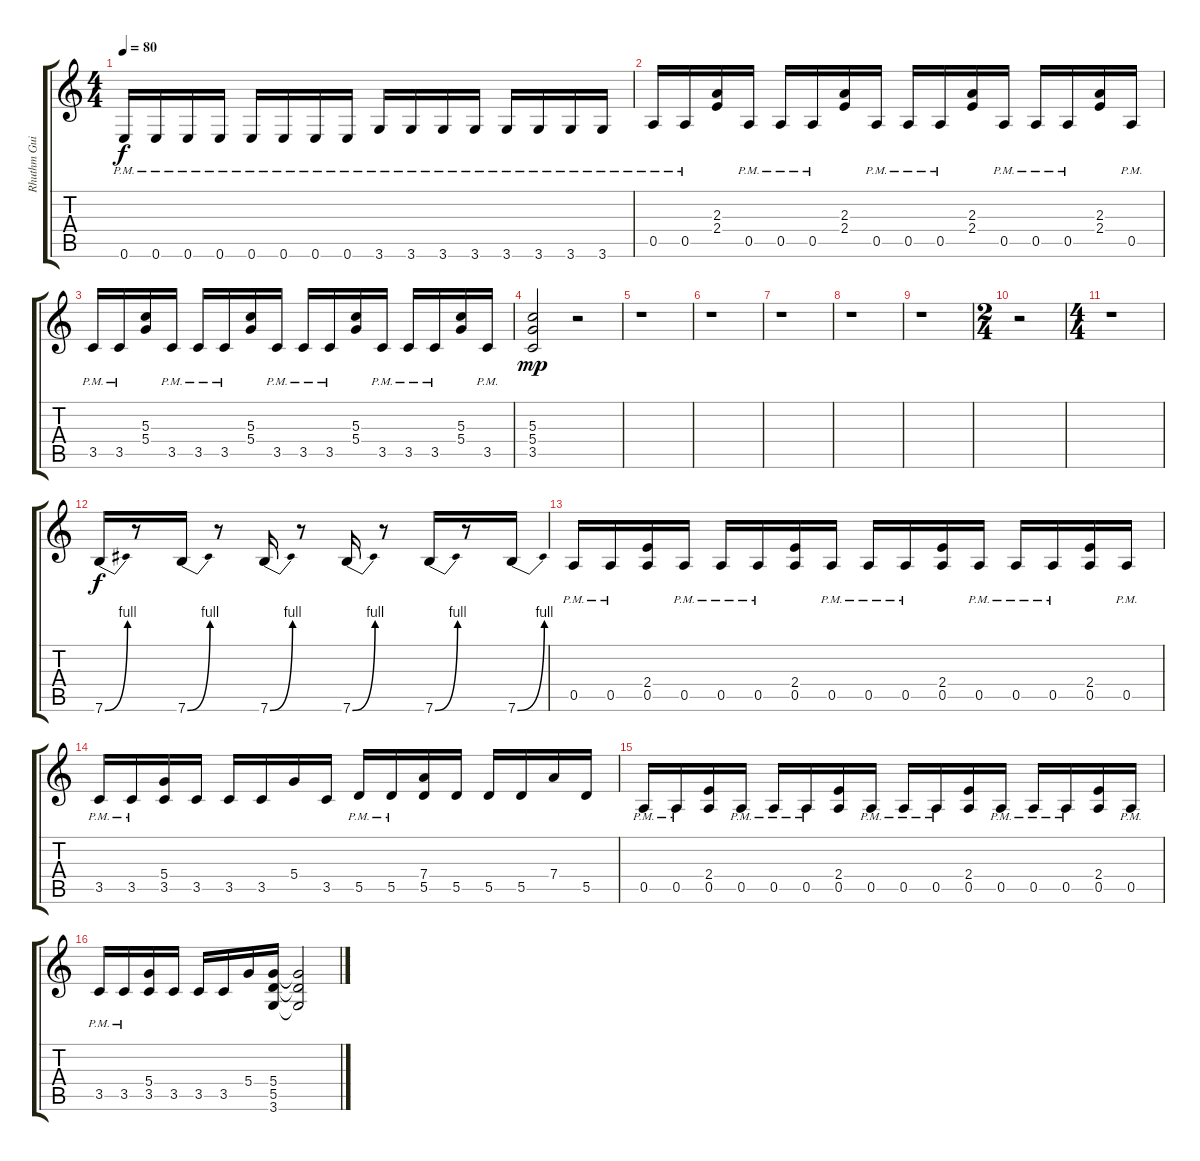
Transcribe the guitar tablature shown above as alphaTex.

\track ("Rhuthm Guitar" "Rhuthm Gui") {instrument distortionguitar}
\staff {score tabs}
\tuning (E4 B3 G3 D3 A2 E2) {hide}
\ts (4 4)
\tempo 80
\clef g2
\ks c
0.6{pm}.16{dy f} 0.6{pm}.16 0.6{pm}.16 0.6{pm}.16 0.6{pm}.16 0.6{pm}.16 0.6{pm}.16 0.6{pm}.16 3.6{pm}.16 3.6{pm}.16 3.6{pm}.16 3.6{pm}.16 3.6{pm}.16 3.6{pm}.16 3.6{pm}.16 3.6{pm}.16 |
0.5{pm}.16 0.5{pm}.16 (2.3 2.4).16 0.5{pm}.16 0.5{pm}.16 0.5{pm}.16 (2.3 2.4).16 0.5{pm}.16 0.5{pm}.16 0.5{pm}.16 (2.3 2.4).16 0.5{pm}.16 0.5{pm}.16 0.5{pm}.16 (2.3 2.4).16 0.5{pm}.16 |
3.5{pm}.16 3.5{pm}.16 (5.3 5.4).16 3.5{pm}.16 3.5{pm}.16 3.5{pm}.16 (5.3 5.4).16 3.5{pm}.16 3.5{pm}.16 3.5{pm}.16 (5.3 5.4).16 3.5{pm}.16 3.5{pm}.16 3.5{pm}.16 (5.3 5.4).16 3.5{pm}.16 |
(5.3 5.4 3.5).2{dy mp} r.2 |
r.1 |
r.1 |
r.1 |
r.1 |
r.1 |
\ts (2 4)
r.2 |
\ts (4 4)
r.1 |
7.6{be (bend 0 0 60 4)}.16{dy f} r.8 7.6{be (bend 0 0 60 4)}.16 r.8 7.6{be (bend 0 0 60 4)}.16 r.8 7.6{be (bend 0 0 60 4)}.16 r.8 7.6{be (bend 0 0 60 4)}.16 r.8 7.6{be (bend 0 0 60 4)}.16 |
0.5{pm}.16 0.5{pm}.16 (2.4 0.5).16 0.5{pm}.16 0.5{pm}.16 0.5{pm}.16 (2.4 0.5).16 0.5{pm}.16 0.5{pm}.16 0.5{pm}.16 (2.4 0.5).16 0.5{pm}.16 0.5{pm}.16 0.5{pm}.16 (2.4 0.5).16 0.5{pm}.16 |
3.5{pm}.16 3.5{pm}.16 (5.4 3.5).16 3.5.16 3.5.16 3.5.16 5.4.16 3.5.16 5.5{pm}.16 5.5{pm}.16 (7.4 5.5).16 5.5.16 5.5.16 5.5.16 7.4.16 5.5.16 |
0.5{pm}.16 0.5{pm}.16 (2.4 0.5).16 0.5{pm}.16 0.5{pm}.16 0.5{pm}.16 (2.4 0.5).16 0.5{pm}.16 0.5{pm}.16 0.5{pm}.16 (2.4 0.5).16 0.5{pm}.16 0.5{pm}.16 0.5{pm}.16 (2.4 0.5).16 0.5{pm}.16 |
3.5{pm}.16 3.5{pm}.16 (5.4 3.5).16 3.5.16 3.5.16 3.5.16 5.4.16 (5.4 5.5 3.6).16 (5.4{t} 5.5{t} 3.6{t}).2
